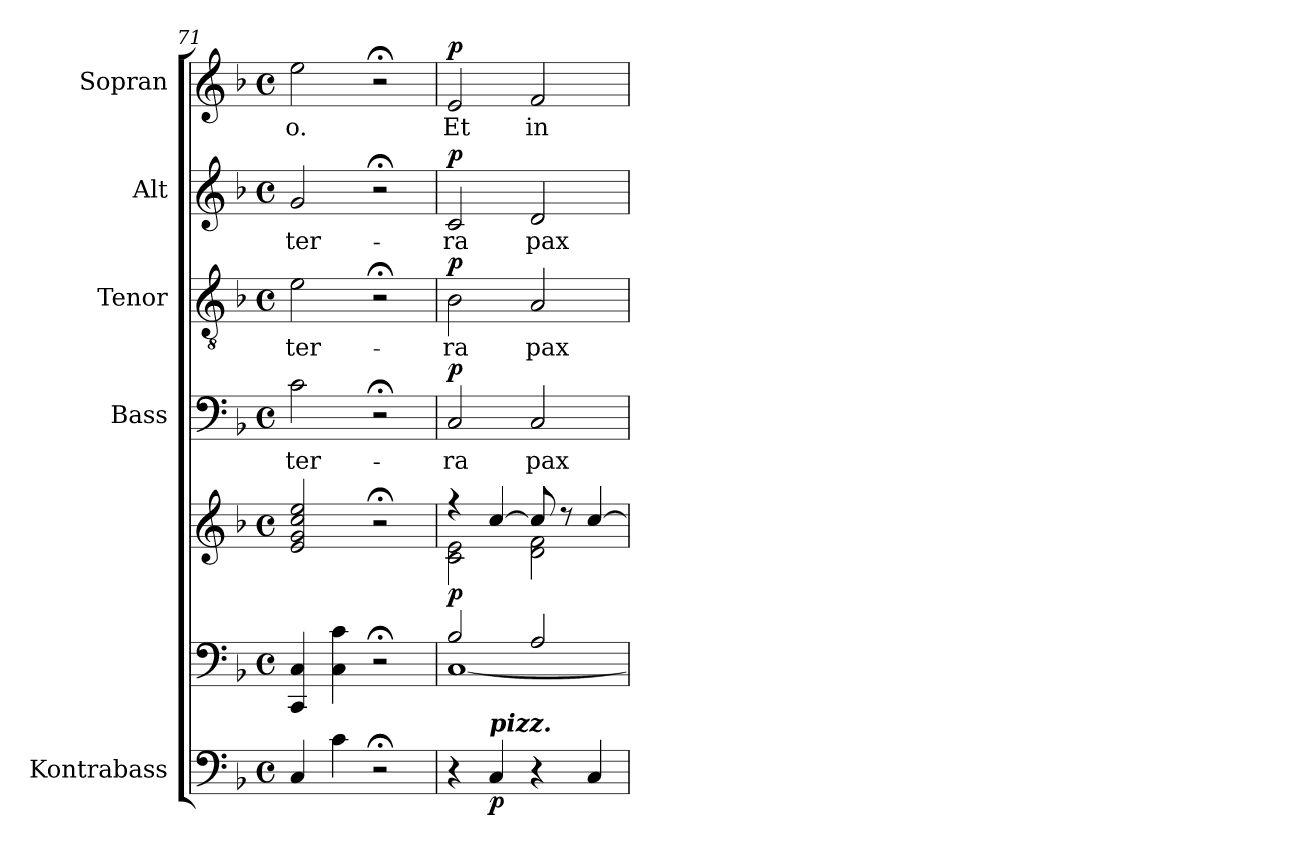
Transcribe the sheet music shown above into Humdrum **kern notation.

**kern	**dynam	**kern	**kern	**dynam	**kern	**text	**dynam	**kern	**text	**dynam	**kern	**text	**dynam	**kern	**text	**dynam
*part6	*part6	*part5	*part5	*part5	*part4	*part4	*part4	*part3	*part3	*part3	*part2	*part2	*part2	*part1	*part1	*part1
*staff7	*staff7	*staff6	*staff5	*staff5/6	*staff4	*staff4	*staff4	*staff3	*staff3	*staff3	*staff2	*staff2	*staff2	*staff1	*staff1	*staff1
*I"Kontrabass	*	*	*	*	*I"Bass	*	*	*I"Tenor	*	*	*I"Alt	*	*	*I"Sopran	*	*
*I'Kb.	*	*	*	*	*I'B.	*	*	*I'T.	*	*	*I'A.	*	*	*I'S.	*	*
!!LO:LB:g=z
*clefF4	*	*clefF4	*clefG2	*	*clefF4	*	*	*clefGv2	*	*	*clefG2	*	*	*clefG2	*	*
*ITrd7c12	*	*	*	*	*	*	*	*	*	*	*	*	*	*	*	*
*k[b-]	*	*k[b-]	*k[b-]	*	*k[b-]	*	*	*k[b-]	*	*	*k[b-]	*	*	*k[b-]	*	*
*F:	*	*F:	*F:	*	*F:	*	*	*F:	*	*	*F:	*	*	*F:	*	*
*M4/4	*	*M4/4	*M4/4	*	*M4/4	*	*	*M4/4	*	*	*M4/4	*	*	*M4/4	*	*
*met(c)	*	*met(c)	*met(c)	*	*met(c)	*	*	*met(c)	*	*	*met(c)	*	*	*met(c)	*	*
=71	=71	=71	=71	=71	=71	=71	=71	=71	=71	=71	=71	=71	=71	=71	=71	=71
!	!	!	!	!	!	!LO:LY:b	!	!	!LO:LY:b	!	!	!LO:LY:b	!	!	!LO:LY:b	!
4CC/	.	4CC/ 4C/	2e/ 2g/ 2cc/ 2ee/	.	2c\	ter-	.	2e\	ter-	.	2g/	ter-	.	2ee\	-o.	.
4C\	.	4C\ 4c\	.	.	.	.	.	.	.	.	.	.	.	.	.	.
2r;<	.	2r;<	2r;<	.	2r;<	.	.	2r;<	.	.	2r;<	.	.	2r;<	.	.
=72	=72	=72	=72	=72	=72	=72	=72	=72	=72	=72	=72	=72	=72	=72	=72	=72
*	*	*^	*^	*	*	*	*	*	*	*	*	*	*	*	*	*
!	!	!	!	!	!	!LO:DY:b	!	!LO:LY:b	!LO:DY:a	!	!LO:LY:b	!LO:DY:a	!	!LO:LY:b	!LO:DY:a	!	!LO:LY:b	!LO:DY:a
4r	.	2B-/	[<1C	4ree	2c\ 2e\	p	2C/	-ra	p	2B-\	-ra	p	2c/	-ra	p	2e/	Et	p
!LO:TX:a:Bi:t=pizz.	!	!	!	!	!	!	!	!	!	!	!	!	!	!	!	!	!	!
!	!LO:DY:b	!	!	!	!	!	!	!	!	!	!	!	!	!	!	!	!	!
4CC/	p	.	.	[>4cc/	.	.	.	.	.	.	.	.	.	.	.	.	.	.
!	!	!	!	!	!	!	!	!LO:LY:b	!	!	!LO:LY:b	!	!	!LO:LY:b	!	!	!LO:LY:b	!
4r	.	2A/	.	8cc/]	2d\ 2f\	.	2C/	pax	.	2A/	pax	.	2d/	pax	.	2f/	in	.
.	.	.	.	8rdd	.	.	.	.	.	.	.	.	.	.	.	.	.	.
4CC/	.	.	.	[>4cc/	.	.	.	.	.	.	.	.	.	.	.	.	.	.
*	*	*v	*v	*	*	*	*	*	*	*	*	*	*	*	*	*	*	*
*	*	*	*v	*v	*	*	*	*	*	*	*	*	*	*	*	*	*
=	=	=	=	=	=	=	=	=	=	=	=	=	=	=	=	=
*-	*-	*-	*-	*-	*-	*-	*-	*-	*-	*-	*-	*-	*-	*-	*-	*-
